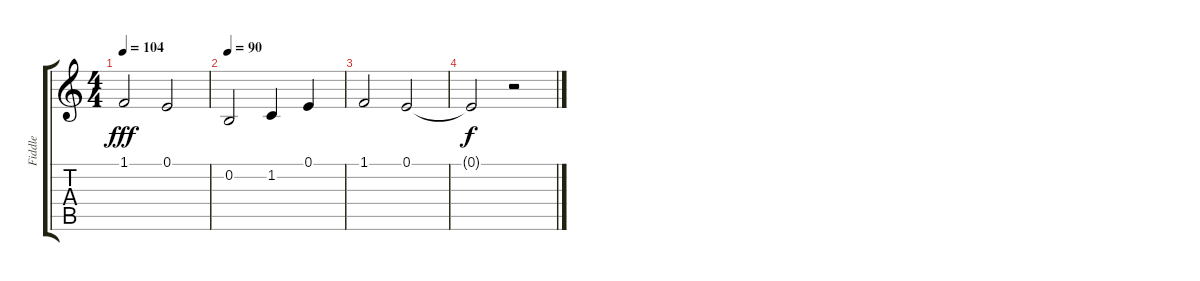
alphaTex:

\track ("Fiddle" "Fiddle") {instrument fiddle}
\staff {score tabs}
\tuning (E4 B3 G3 D3 A2 E2) {hide}
\ts (4 4)
\tempo 104
\clef g2
\ks c
1.1.2{dy fff} 0.1.2 |
\tempo 90
0.2.2 1.2.4 0.1.4 |
1.1.2 0.1.2 |
0.1{t}.2{dy f} r.2
